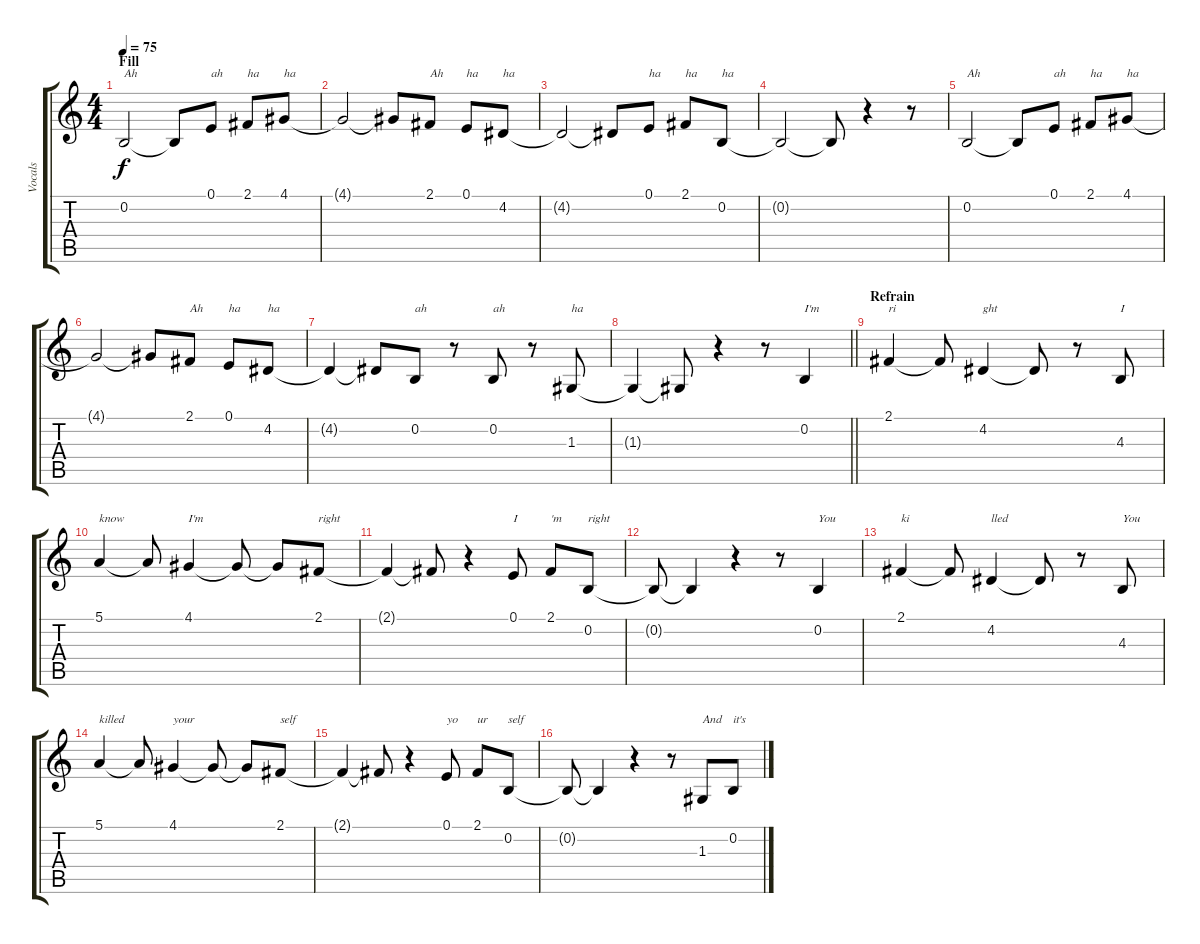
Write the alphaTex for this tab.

\track ("Vocals" "Vocals") {instrument flute}
\staff {score tabs}
\tuning (E4 B3 G3 D3 A2 E2) {hide}
\ts (4 4)
\section ("" "Fill")
\tempo 75
\clef g2
\ks c
0.2.2{txt "Ah" dy f} 0.2{t}.8 0.1.8{txt "ah"} 2.1.8{txt "ha"} 4.1.8{txt "ha"} |
4.1{t}.2 4.1{t}.8 2.1.8{txt "Ah"} 0.1.8{txt "ha"} 4.2.8{txt "ha"} |
4.2{t}.2 4.2{t}.8 0.1.8{txt "ha"} 2.1.8{txt "ha"} 0.2.8{txt "ha"} |
0.2{t}.2 0.2{t}.8 r.4 r.8 |
0.2.2{txt "Ah"} 0.2{t}.8 0.1.8{txt "ah"} 2.1.8{txt "ha"} 4.1.8{txt "ha"} |
4.1{t}.2 4.1{t}.8 2.1.8{txt "Ah"} 0.1.8{txt "ha"} 4.2.8{txt "ha"} |
4.2{t}.4 4.2{t}.8 0.2.8{txt "ah"} r.8 0.2.8{txt "ah"} r.8 1.3.8{txt "ha"} |
\barLineRight lightlight
1.3{t}.4 1.3{t}.8 r.4 r.8 0.2.4{txt "I'm"} |
\section ("" "Refrain")
2.1.4{txt "ri"} 2.1{t}.8 4.2.4{txt "ght"} 4.2{t}.8 r.8 4.3.8{txt "I"} |
5.1.4{txt "know"} 5.1{t}.8 4.1.4{txt "I'm"} 4.1{t}.8 4.1{t}.8 2.1.8{txt "right"} |
2.1{t}.4 2.1{t}.8 r.4 0.1.8{txt "I"} 2.1.8{txt "'m"} 0.2.8{txt "right"} |
0.2{t}.8 0.2{t}.4 r.4 r.8 0.2.4{txt "You"} |
2.1.4{txt "ki"} 2.1{t}.8 4.2.4{txt "lled"} 4.2{t}.8 r.8 4.3.8{txt "You"} |
5.1.4{txt "killed"} 5.1{t}.8 4.1.4{txt "your"} 4.1{t}.8 4.1{t}.8 2.1.8{txt "self"} |
2.1{t}.4 2.1{t}.8 r.4 0.1.8{txt "yo"} 2.1.8{txt "ur"} 0.2.8{txt "self"} |
0.2{t}.8 0.2{t}.4 r.4 r.8 1.3.8{txt "And"} 0.2.8{txt "it's"}
